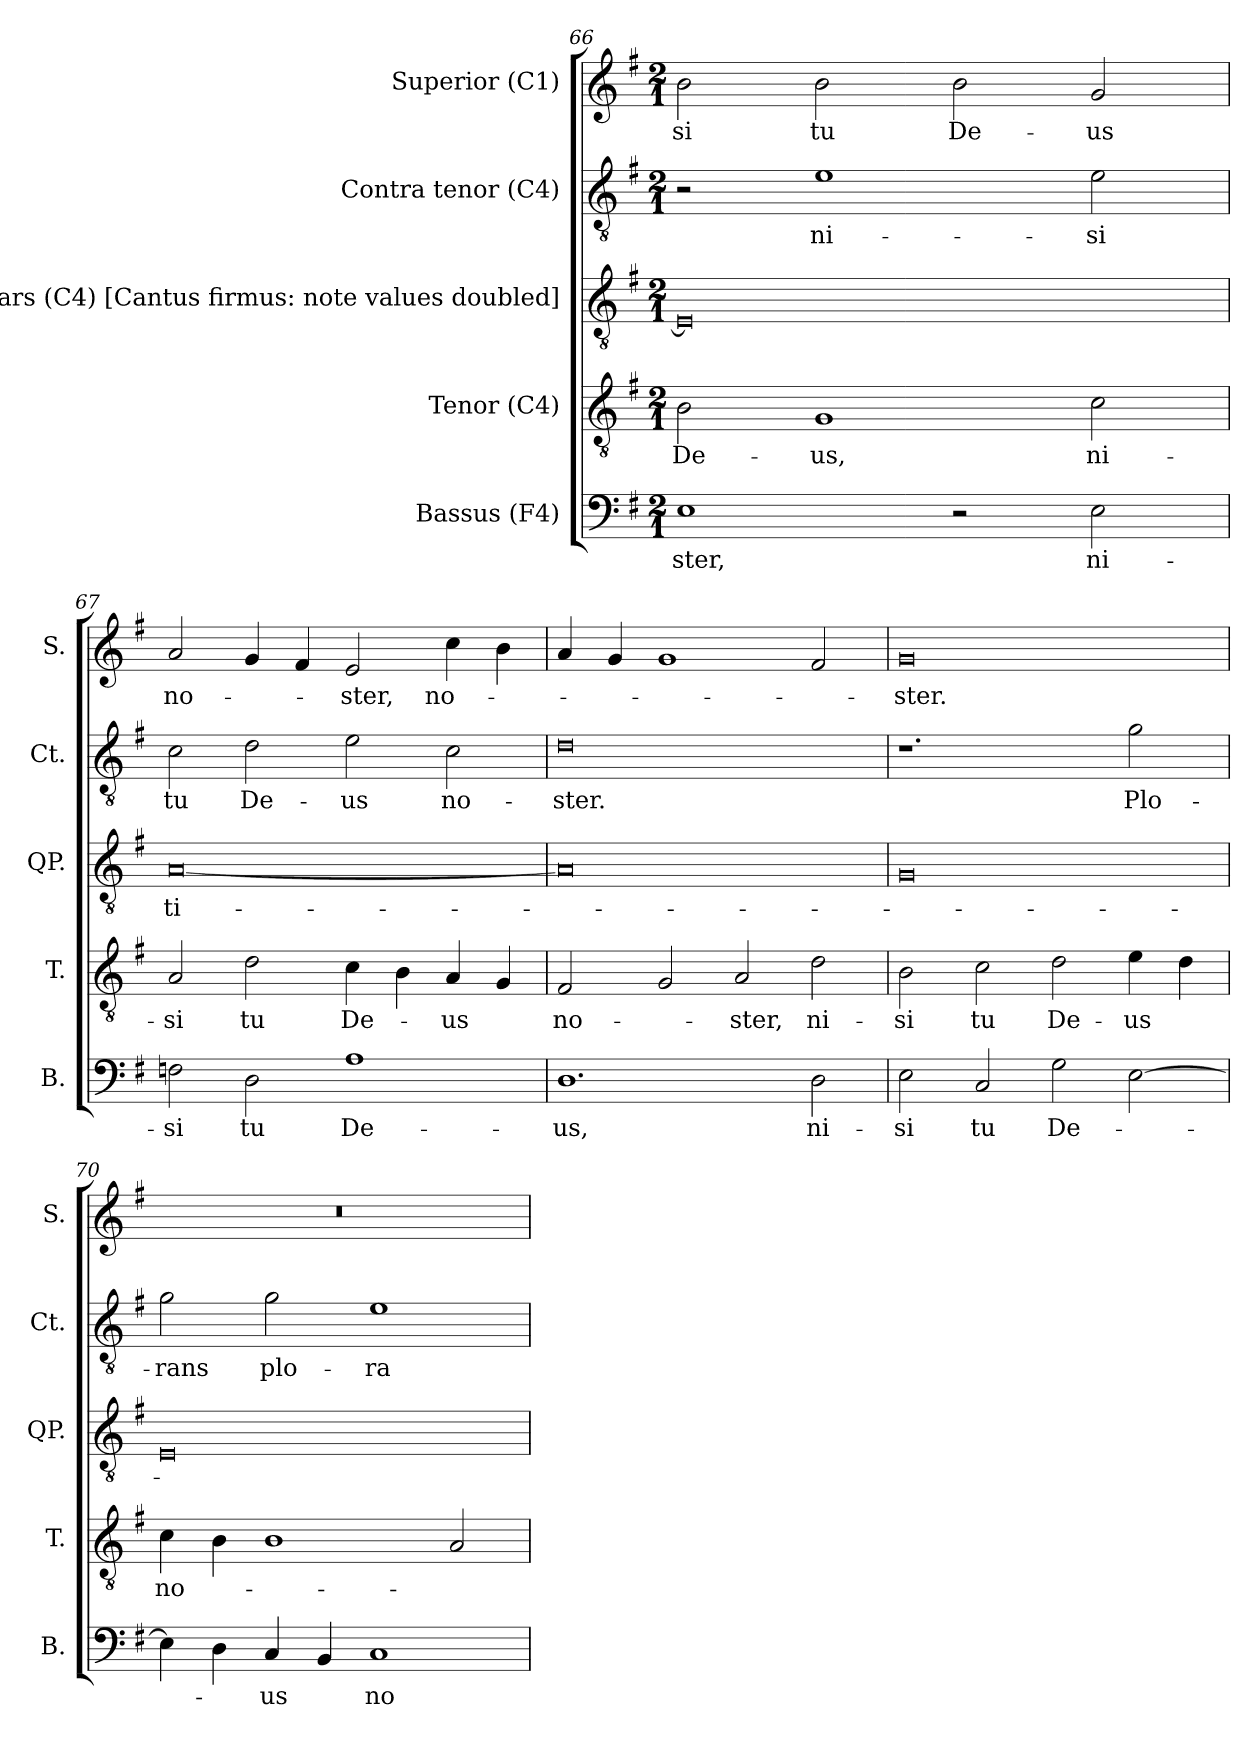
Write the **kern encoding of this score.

**kern	**text	**kern	**text	**kern	**text	**kern	**text	**kern	**text
*part5	*part5	*part4	*part4	*part3	*part3	*part2	*part2	*part1	*part1
*staff5	*staff5	*staff4	*staff4	*staff3	*staff3	*staff2	*staff2	*staff1	*staff1
*I"Bassus (F4)	*	*I"Tenor (C4)	*	*I"Quinta pars (C4) [Cantus firmus: note values doubled]	*	*I"Contra tenor (C4)	*	*I"Superior (C1)	*
*I'B.	*	*I'T.	*	*I'QP.	*	*I'Ct.	*	*I'S.	*
*clefF4	*	*clefGv2	*	*clefGv2	*	*clefGv2	*	*clefG2	*
*	*	*ITrd7c12	*	*ITrd7c12	*	*	*	*	*
*k[f#]	*	*k[f#]	*	*k[f#]	*	*k[f#]	*	*k[f#]	*
*G:	*	*G:	*	*G:	*	*G:	*	*G:	*
*M2/1	*	*M2/1	*	*M2/1	*	*M2/1	*	*M2/1	*
=66	=66	=66	=66	=66	=66	=66	=66	=66	=66
!	!LO:LY:b:color=#000000	!	!	!	!	!	!	!	!
!	!	!	!LO:LY:b:color=#000000	!	!	!	!	!	!
!	!	!	!	!	!	!	!	!	!LO:LY:b:color=#000000
1Ei	-ster,	2BBi\	De-	0EEi]	.	2r	.	2bi\	-si
!	!	!	!LO:LY:b:color=#000000	!	!	!	!	!	!
!	!	!	!	!	!	!	!LO:LY:b:color=#000000	!	!
!	!	!	!	!	!	!	!	!	!LO:LY:b:color=#000000
.	.	1GGi	-us,	.	.	1ei	ni-	2bi\	tu
!	!	!	!	!	!	!	!	!	!LO:LY:b:color=#000000
2r	.	.	.	.	.	.	.	2bi\	De-
!	!LO:LY:b:color=#000000	!	!	!	!	!	!	!	!
!	!	!	!LO:LY:b:color=#000000	!	!	!	!	!	!
!	!	!	!	!	!	!	!LO:LY:b:color=#000000	!	!
!	!	!	!	!	!	!	!	!	!LO:LY:b:color=#000000
2Ei\	ni-	2Ci\	ni-	.	.	2ei\	-si	2gi/	-us
!!LO:LB:g=z
=67	=67	=67	=67	=67	=67	=67	=67	=67	=67
!	!LO:LY:b:color=#000000	!	!	!	!	!	!	!	!
!	!	!	!LO:LY:b:color=#000000	!	!	!	!	!	!
!	!	!	!	!	!LO:LY:b:color=#000000	!	!	!	!
!	!	!	!	!	!	!	!LO:LY:b:color=#000000	!	!
!	!	!	!	!	!	!	!	!	!LO:LY:b:color=#000000
2Fni\	-si	2AAi/	-si	[0AAi	-ti-	2ci\	tu	2ai/	no-
!	!LO:LY:b:color=#000000	!	!	!	!	!	!	!	!
!	!	!	!LO:LY:b:color=#000000	!	!	!	!	!	!
!	!	!	!	!	!	!	!LO:LY:b:color=#000000	!	!
2Di\	tu	2Di\	tu	.	.	2di\	De-	4gi/	.
.	.	.	.	.	.	.	.	4f#i/	.
!	!LO:LY:b:color=#000000	!	!	!	!	!	!	!	!
!	!	!	!LO:LY:b:color=#000000	!	!	!	!	!	!
!	!	!	!	!	!	!	!LO:LY:b:color=#000000	!	!
!	!	!	!	!	!	!	!	!	!LO:LY:b:color=#000000
1Ai	De-	4Ci\	De-	.	.	2ei\	-us	2ei/	-ster,
.	.	4BBi\	.	.	.	.	.	.	.
!	!	!	!LO:LY:b:color=#000000	!	!	!	!	!	!
!	!	!	!	!	!	!	!LO:LY:b:color=#000000	!	!
!	!	!	!	!	!	!	!	!	!LO:LY:b:color=#000000
.	.	4AAi/	-us	.	.	2ci\	no-	4cci\	no-
.	.	4GGi/	.	.	.	.	.	4bi\	.
=68	=68	=68	=68	=68	=68	=68	=68	=68	=68
!	!LO:LY:b:color=#000000	!	!	!	!	!	!	!	!
!	!	!	!LO:LY:b:color=#000000	!	!	!	!	!	!
!	!	!	!	!	!	!	!LO:LY:b:color=#000000	!	!
1.Di	-us,	2FF#i/	no-	0AAi]	.	0di	-ster.	4ai/	.
.	.	.	.	.	.	.	.	4gi/	.
.	.	2GGi/	.	.	.	.	.	1gi	.
!	!	!	!LO:LY:b:color=#000000	!	!	!	!	!	!
.	.	2AAi/	-ster,	.	.	.	.	.	.
!	!LO:LY:b:color=#000000	!	!	!	!	!	!	!	!
!	!	!	!LO:LY:b:color=#000000	!	!	!	!	!	!
2Di\	ni-	2Di\	ni-	.	.	.	.	2f#i/	.
=69	=69	=69	=69	=69	=69	=69	=69	=69	=69
!	!LO:LY:b:color=#000000	!	!	!	!	!	!	!	!
!	!	!	!LO:LY:b:color=#000000	!	!	!	!	!	!
!	!	!	!	!	!	!	!	!	!LO:LY:b:color=#000000
2Ei\	-si	2BBi\	-si	0GGi	.	1.r	.	0gi	-ster.
!	!LO:LY:b:color=#000000	!	!	!	!	!	!	!	!
!	!	!	!LO:LY:b:color=#000000	!	!	!	!	!	!
2Ci/	tu	2Ci\	tu	.	.	.	.	.	.
!	!LO:LY:b:color=#000000	!	!	!	!	!	!	!	!
!	!	!	!LO:LY:b:color=#000000	!	!	!	!	!	!
2Gi\	De-	2Di\	De-	.	.	.	.	.	.
!	!	!	!LO:LY:b:color=#000000	!	!	!	!	!	!
!	!	!	!	!	!	!	!LO:LY:b:color=#000000	!	!
[2Ei\	.	4Ei\	-us	.	.	2gi\	Plo-	.	.
.	.	4Di\	.	.	.	.	.	.	.
=70	=70	=70	=70	=70	=70	=70	=70	=70	=70
!	!	!	!LO:LY:b:color=#000000	!	!	!	!	!	!
!	!	!	!	!	!	!	!LO:LY:b:color=#000000	!LO:N:vis=1	!
4Ei\]	.	4Ci\	no-	0EEi	.	2gi\	-rans	0r	.
4Di\	.	4BBi\	.	.	.	.	.	.	.
!	!LO:LY:b:color=#000000	!	!	!	!	!	!	!	!
!	!	!	!	!	!	!	!LO:LY:b:color=#000000	!	!
4Ci/	-us	1BBi	.	.	.	2gi\	plo-	.	.
4BBi/	.	.	.	.	.	.	.	.	.
!	!LO:LY:b:color=#000000	!	!	!	!	!	!	!	!
!	!	!	!	!	!	!	!LO:LY:b:color=#000000	!	!
1Ci	no-	.	.	.	.	1ei	-ra-	.	.
.	.	2AAi/	.	.	.	.	.	.	.
=	=	=	=	=	=	=	=	=	=
*-	*-	*-	*-	*-	*-	*-	*-	*-	*-
